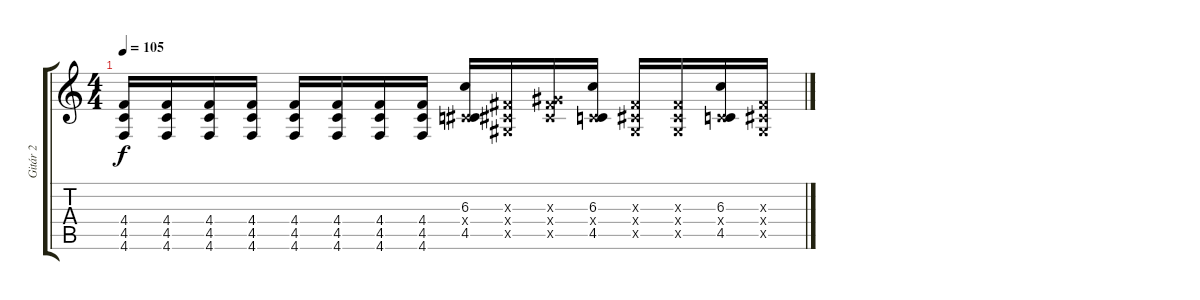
\track ("Gitár 2" "Gitár 2") {instrument distortionguitar}
\staff {score tabs}
\tuning (Eb4 Bb3 Gb3 Db3 Ab2 Db2) {hide}
\ts (4 4)
\tempo 105
\clef g2
\ks c
(4.4 4.5 4.6).16{dy f} (4.4 4.5 4.6).16 (4.4 4.5 4.6).16 (4.4 4.5 4.6).16 (4.4 4.5 4.6).16 (4.4 4.5 4.6).16 (4.4 4.5 4.6).16 (4.4 4.5 4.6).16 (6.3 0.4{x} 4.5).16 (0.3{x} 0.4{x} 0.5{x}).16 (0.3{x} 7.4{x} 5.5{x}).16 (6.3 0.4{x} 4.5).16 (0.3{x} 0.4{x} 0.5{x}).16 (0.3{x} 0.4{x} 0.5{x}).16 (6.3 0.4{x} 4.5).16 (0.3{x} 0.4{x} 0.5{x}).16
